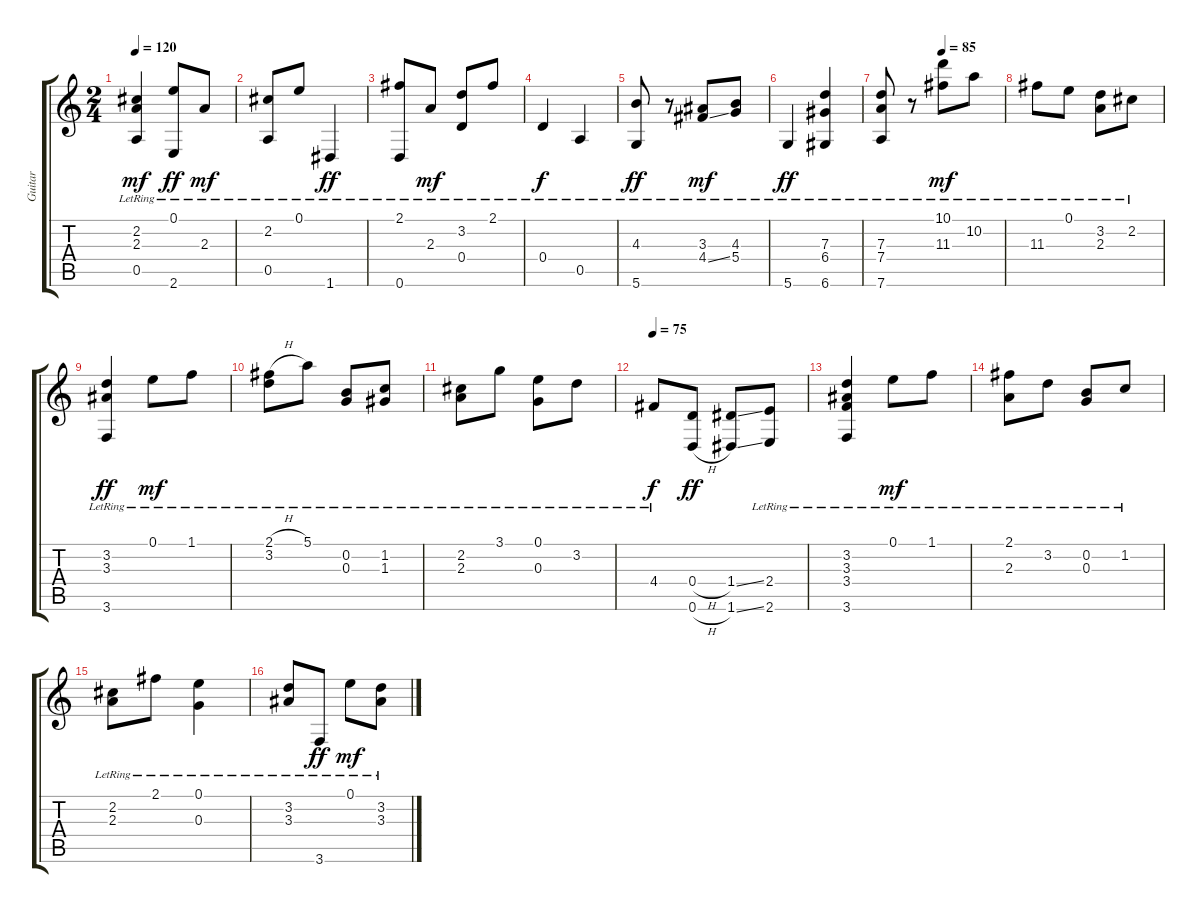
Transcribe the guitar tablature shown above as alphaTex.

\track ("Guitar" "Guitar") {instrument acousticguitarsteel}
\staff {score tabs}
\tuning (E4 B3 G3 D3 A2 D2) {hide}
\ts (2 4)
\tempo 120
\clef g2
\ks c
(2.2{lr} 2.3{lr} 0.5{lr}).4{dy mf} (0.1{lr} 2.6{lr}).8{dy ff} 2.3{lr}.8{dy mf} |
(2.2{lr} 0.5{lr}).8 0.1{lr}.8 1.6{lr}.4{dy ff} |
(2.1{lr} 0.6{lr}).8 2.3{lr}.8{dy mf} (3.2{lr} 0.4{lr}).8 2.1{lr}.8 |
0.4{lr}.4{dy f} 0.5{lr}.4 |
(4.3{lr} 5.6{lr}).8{dy ff} r.8 (3.3{lr} 4.4{ss}).8{dy mf} (4.3{lr} 5.4{lr}).8 |
5.6{lr}.4{dy ff} (7.3{lr} 6.4{lr} 6.6{lr}).4 |
\tempo (85 0.5)
(7.3{lr} 7.4{lr} 7.6{lr}).8 r.8 (10.1{lr} 11.3{lr}).8{dy mf} 10.2{lr}.8 |
11.3{lr}.8 0.1{lr}.8 (3.2{lr} 2.3{lr}).8 2.2{lr}.8 |
(3.2{lr} 3.3{lr} 3.6{lr}).4{dy ff} 0.1{lr}.8{dy mf} 1.1{lr}.8 |
(2.1{h} 3.2{lr}).8 5.1{lr}.8 (0.2{lr} 0.3{lr}).8 (1.2{lr} 1.3{lr}).8 |
(2.2{lr} 2.3{lr}).8 3.1{lr}.8 (0.1{lr} 0.3{lr}).8 3.2{lr}.8 |
\tempo 75
4.4{lr}.8{dy f} (0.4{h} 0.6{h}).8{dy ff} (1.4{ss} 1.6{ss}).8 (2.4{lr} 2.6{lr}).8 |
(3.2{lr} 3.3{lr} 3.4{lr} 3.6{lr}).4 0.1{lr}.8{dy mf} 1.1{lr}.8 |
(2.1{lr} 2.3{lr}).8 3.2{lr}.8 (0.2{lr} 0.3{lr}).8 1.2{lr}.8 |
(2.2{lr} 2.3{lr}).8 2.1{lr}.8 (0.1{lr} 0.3{lr}).4 |
(3.2{lr} 3.3{lr}).8 3.6{lr}.8{dy ff} 0.1{lr}.8{dy mf} (3.2{lr} 3.3{lr}).8
